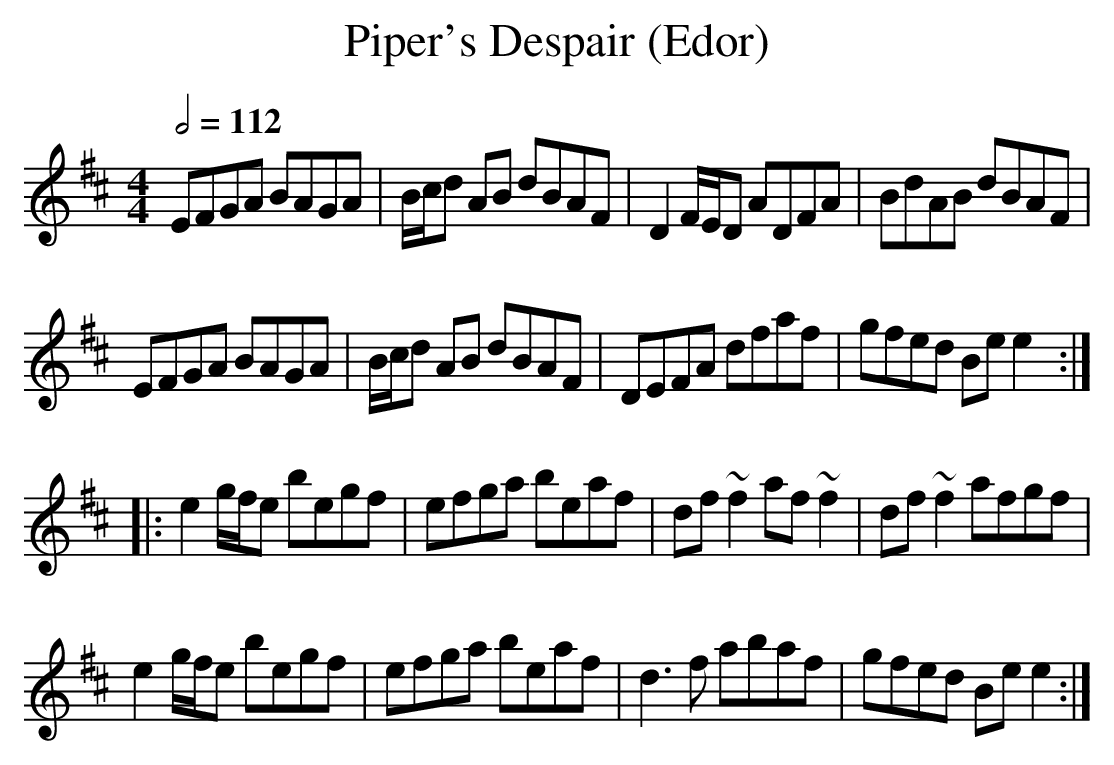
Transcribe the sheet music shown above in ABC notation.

X:1
T:Piper's Despair (Edor)
Q:1/2=112
M:4/4
L:1/8
K:Edor
EFGA BAGA|B/c/d AB dBAF|D2F/E/D ADFA|BdAB dBAF|
EFGA BAGA|B/c/d AB dBAF|DEFA dfaf|gfed Bee2:|
|:e2g/f/e begf|efga beaf|df~f2 af~f2|df~f2 afgf|
e2g/f/e begf|efga beaf|d3f abaf|gfed Bee2:|
